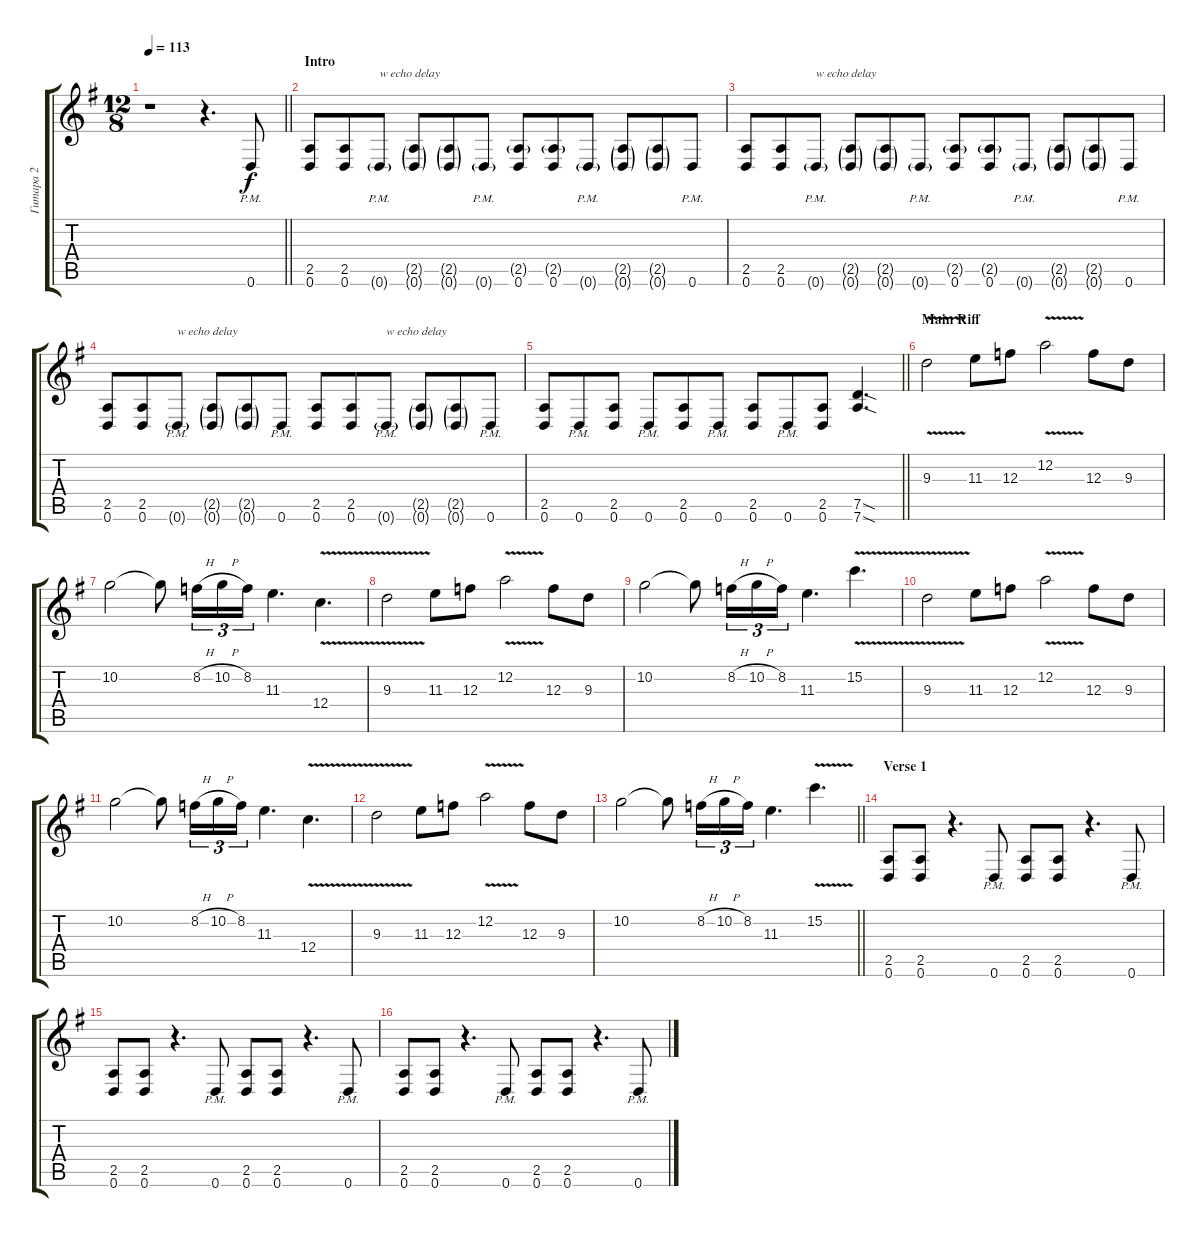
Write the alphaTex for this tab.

\track ("Гитара 2" "Гитара 2") {instrument distortionguitar}
\staff {score tabs}
\tuning (D4 A3 F3 C3 G2 D2) {hide}
\ts (12 8)
\tempo 113
\clef g2
\barLineRight lightlight
\ks eminor
r.1{dy f instrument distortionguitar} r.4{d} 0.6{pm}.8 |
\section ("" "Intro")
(2.5 0.6).8 (2.5 0.6).8 0.6{g pm}.8{txt "w echo delay " volume 1} (2.5{g} 0.6{g}).8 (2.5{g} 0.6{g}).8 0.6{g pm}.8 (2.5{g} 0.6).8 (2.5{g} 0.6).8 0.6{g pm}.8 (2.5{g} 0.6{g}).8 (2.5{g} 0.6{g}).8 0.6{pm}.8{volume 8} |
(2.5 0.6).8 (2.5 0.6).8 0.6{g pm}.8{txt "w echo delay " volume 1} (2.5{g} 0.6{g}).8 (2.5{g} 0.6{g}).8 0.6{g pm}.8 (2.5{g} 0.6).8 (2.5{g} 0.6).8 0.6{g pm}.8 (2.5{g} 0.6{g}).8 (2.5{g} 0.6{g}).8 0.6{pm}.8{volume 8} |
(2.5 0.6).8 (2.5 0.6).8 0.6{g pm}.8{txt "w echo delay " volume 5} (2.5{g} 0.6{g}).8 (2.5{g} 0.6{g}).8 0.6{pm}.8{volume 8} (2.5 0.6).8 (2.5 0.6).8 0.6{g pm}.8{txt "w echo delay " volume 5} (2.5{g} 0.6{g}).8 (2.5{g} 0.6{g}).8 0.6{pm}.8{volume 8} |
\barLineRight lightlight
(2.5 0.6).8 0.6{pm}.8 (2.5 0.6).8 0.6{pm}.8 (2.5 0.6).8 0.6{pm}.8 (2.5 0.6).8 0.6{pm}.8 (2.5 0.6).8 (7.5{sod} 7.6{sod}).4{d} |
\section ("" "Main Riff")
9.3{v}.2 11.3.8 12.3.8 12.2{v}.2 12.3.8 9.3.8 |
10.2.2 10.2{t}.8 8.2{h}.16{tu (3 2)} 10.2{h}.16{tu (3 2)} 8.2.16{tu (3 2)} 11.3.4{d} 12.4{v}.4{d} |
9.3{v}.2 11.3.8 12.3.8 12.2{v}.2 12.3.8 9.3.8 |
10.2.2 10.2{t}.8 8.2{h}.16{tu (3 2)} 10.2{h}.16{tu (3 2)} 8.2.16{tu (3 2)} 11.3.4{d} 15.2{v}.4{d} |
9.3{v}.2 11.3.8 12.3.8 12.2{v}.2 12.3.8 9.3.8 |
10.2.2 10.2{t}.8 8.2{h}.16{tu (3 2)} 10.2{h}.16{tu (3 2)} 8.2.16{tu (3 2)} 11.3.4{d} 12.4{v}.4{d} |
9.3{v}.2 11.3.8 12.3.8 12.2{v}.2 12.3.8 9.3.8 |
\barLineRight lightlight
10.2.2 10.2{t}.8 8.2{h}.16{tu (3 2)} 10.2{h}.16{tu (3 2)} 8.2.16{tu (3 2)} 11.3.4{d} 15.2{v}.4{d} |
\section ("" "Verse 1")
(2.5 0.6).8 (2.5 0.6).8 r.4{d} 0.6{pm}.8 (2.5 0.6).8 (2.5 0.6).8 r.4{d} 0.6{pm}.8 |
(2.5 0.6).8 (2.5 0.6).8 r.4{d} 0.6{pm}.8 (2.5 0.6).8 (2.5 0.6).8 r.4{d} 0.6{pm}.8 |
(2.5 0.6).8 (2.5 0.6).8 r.4{d} 0.6{pm}.8 (2.5 0.6).8 (2.5 0.6).8 r.4{d} 0.6{pm}.8
